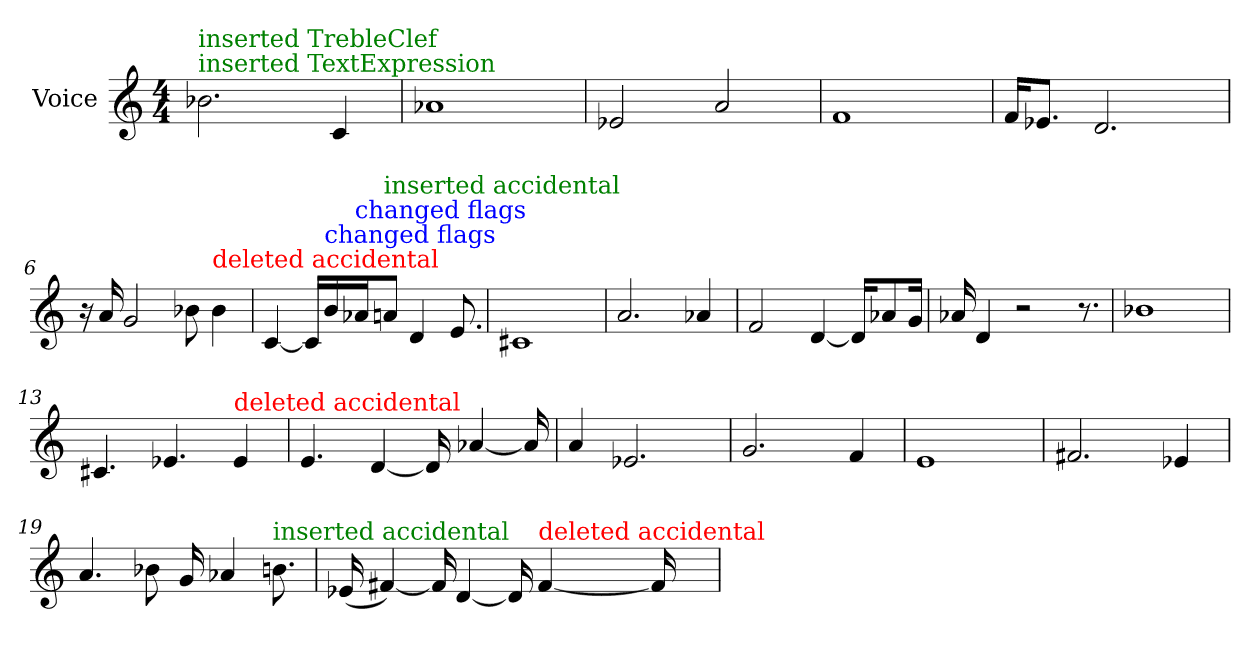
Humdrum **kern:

**kern
*part1
*staff1
*I"Voice
*I'Voice
*clefG2
*M4/4
=1
!LO:TX:color=#008000:t=inserted TextExpression
!LO:TX:color=#008000:t=inserted TrebleClef
2.b-X\
4c/
=2
1a-X
=3
2e-X/
2a/
=4
1f
=5
16f/KL
8.e-X/J
2.d/
=6
16ra
16a/
2g/
8b-X\
!LO:TX:color=#FF0000:t=deleted accidental
4b-i\
=7
[<4c/
16c/LL]
!LO:TX:color=#0000FF:t=changed flags
16bj/
!LO:TX:color=#0000FF:t=changed flags
16a-Xj/J
!LO:TX:color=#008000:t=inserted accidental
8anZ/J
4d/
8.e/
=8
1c#X
=9
2.a/
4a-X/
=10
2f/
[<4d/
16d/KL]
8a-X/
16g/Jk
!!LO:LB:g=z
=11
16a-X/
4d/
2rcc
8.r
=12
1b-X
=13
4.c#X/
4.e-X/
!LO:TX:color=#FF0000:t=deleted accidental
4e-i/
=14
4.e/
[<4d/
16d/]
[<4a-X/
16a-/]
=15
4a/
2.e-X/
=16
2.g/
4f/
=17
1e
=18
2.f#X/
4e-X/
=19
4.a/
8b-X\
16g/
4a-X/
!LO:TX:color=#008000:t=inserted accidental
8.bnZ\
!!LO:LB:g=z
=20
(>16e-X/
[<4f#X/)
16f#/]
[<4d/
16d/]
!LO:TX:color=#FF0000:t=deleted accidental
[<4f#i/
16f#/]
=
*-
